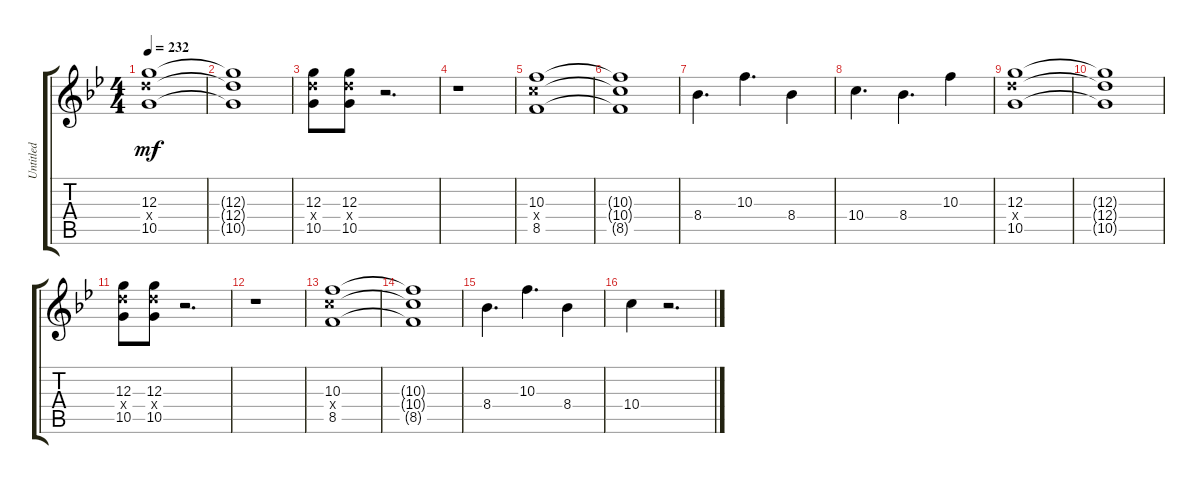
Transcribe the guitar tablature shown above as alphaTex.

\track ("Untitled" "Untitled") {mute instrument acousticguitarsteel}
\staff {score tabs}
\tuning (E4 B3 G3 D3 A2 E2) {hide}
\ts (4 4)
\tempo 232
\clef g2
\ks bb
(12.3 12.4{x} 10.5).1{dy mf} |
(12.3{t} 12.4{t} 10.5{t}).1 |
(12.3 12.4{x} 10.5).8 (12.3 12.4{x} 10.5).8 r.2{d} |
r.1 |
(10.3 10.4{x} 8.5).1 |
(10.3{t} 10.4{t} 8.5{t}).1 |
8.4.4{d} 10.3.4{d} 8.4.4 |
10.4.4{d} 8.4.4{d} 10.3.4 |
(12.3 12.4{x} 10.5).1 |
(12.3{t} 12.4{t} 10.5{t}).1 |
(12.3 12.4{x} 10.5).8 (12.3 12.4{x} 10.5).8 r.2{d} |
r.1 |
(10.3 10.4{x} 8.5).1 |
(10.3{t} 10.4{t} 8.5{t}).1 |
8.4.4{d} 10.3.4{d} 8.4.4 |
10.4.4 r.2{d}
